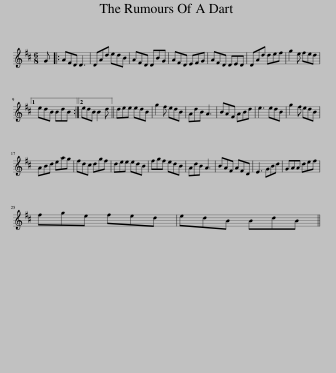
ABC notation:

X:1
L:1/8
M:6/8
I:linebreak $
K:D
V:1 treble
V:1
 G |: AFD D3 | DAd edB | AFD DBG | AFD EFG | %5
 AFD DED | DAd def | g2 e fed |1$ edB BdB :|2 edB B2 d || %10
 dee edB | g2 f edB | AdB A3 | BAF ABd | e3 edB | %15
 g2 f edB |$ ABd eag | fdc dgf | dee edB | fgf edB | %20
 AdB A3 | BAF AFD | E3 GBd | GAA def |$ fge fed | %25
 edB BdB || %26
